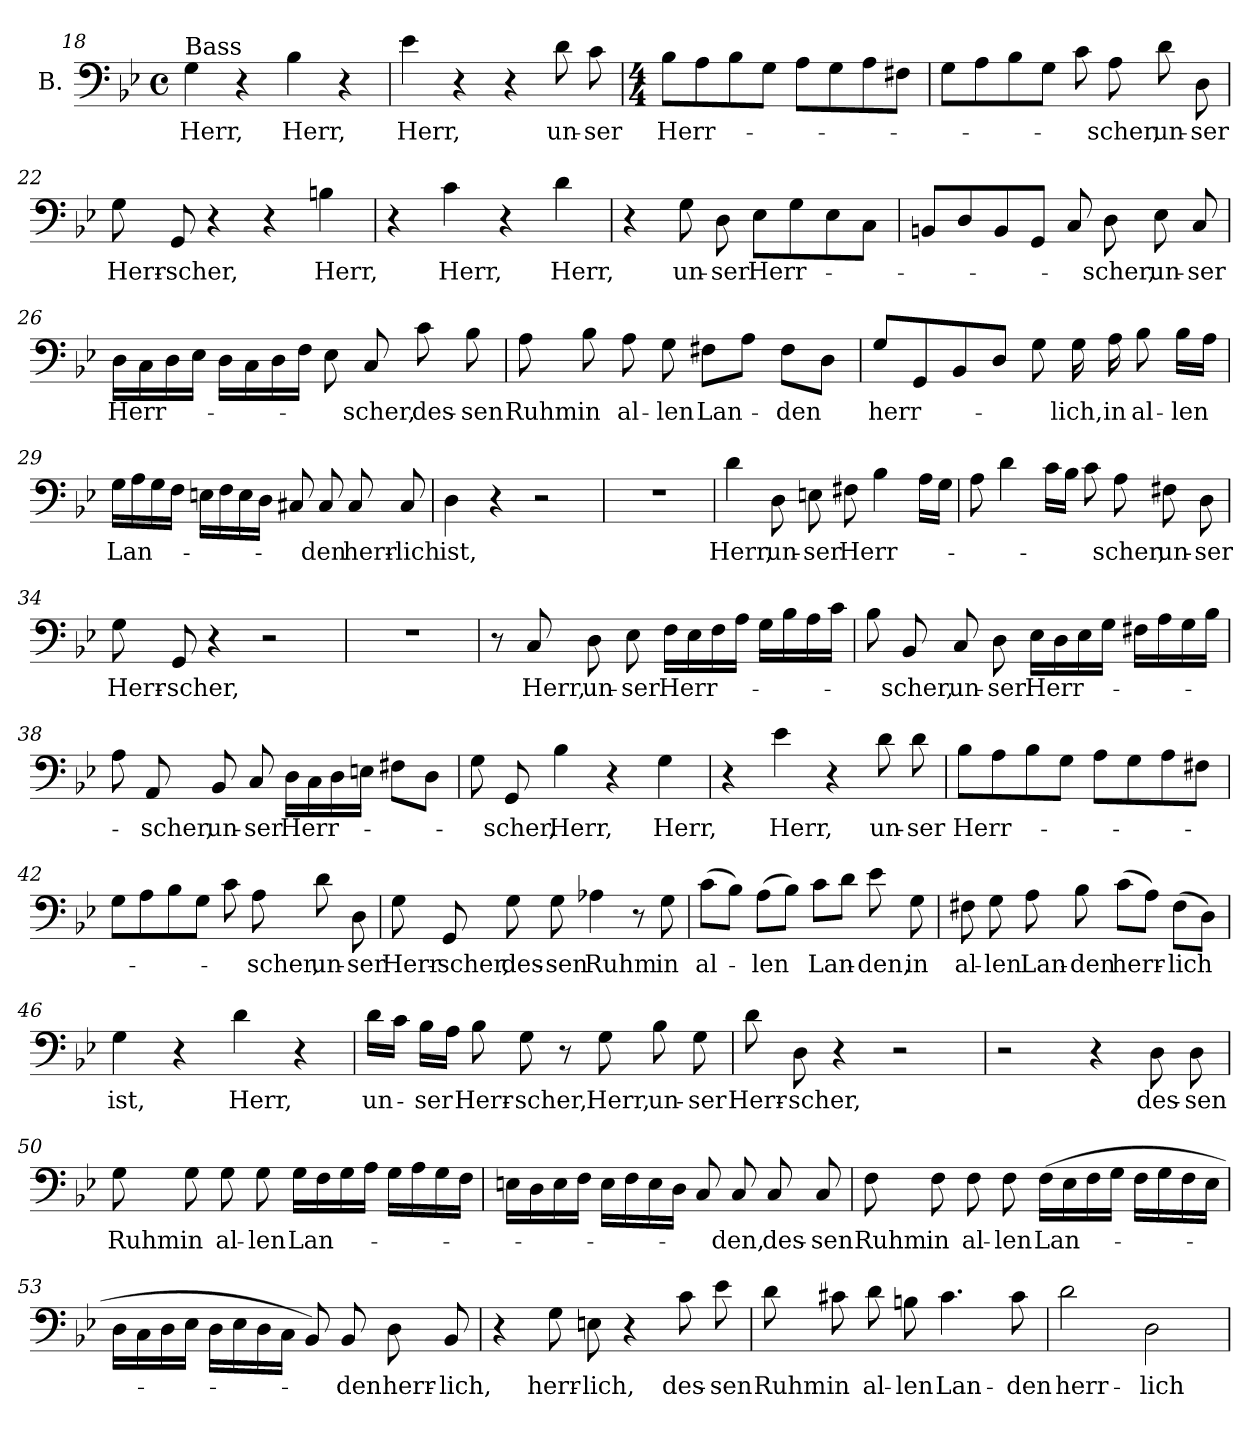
**kern	**text
*part1	*part1
*staff1	*staff1
*I"B.	*
*clefF4	*
*k[b-e-]	*
*B-:	*
*M4/4	*
*met(c)	*
=18	=18
!LO:TX:a:t=Bass	!
!	!LO:LY:b
4G\	Herr,
4r	.
!	!LO:LY:b
4B-\	Herr,
4r	.
=19	=19
!	!LO:LY:b
4e-\	Herr,
4r	.
4r	.
!	!LO:LY:b
8d\	un-
!	!LO:LY:b
8c\	-ser
=20	=20
*M4/4	*
!	!LO:LY:b
8B-\L	Herr-
8A\	.
8B-\	.
8G\J	.
8A\L	.
8G\	.
8A\	.
8F#X\J	.
=21	=21
8G\L	.
8A\	.
8B-\	.
8G\J	.
8c\	.
!	!LO:LY:b
8A\	-scher,
!	!LO:LY:b
8d\	un-
!	!LO:LY:b
8D\	-ser
!!LO:LB:g=z
=22	=22
!	!LO:LY:b
8G\	Herr-
!	!LO:LY:b
8GG/	-scher,
4r	.
4r	.
!	!LO:LY:b
4Bn\	Herr,
=23	=23
4r	.
!	!LO:LY:b
4c\	Herr,
4r	.
!	!LO:LY:b
4d\	Herr,
=24	=24
4r	.
!	!LO:LY:b
8G\	un-
!	!LO:LY:b
8D\	-ser
!	!LO:LY:b
8E-\L	Herr-
8G\	.
8E-\	.
8C\J	.
=25	=25
8BBn/L	.
8D/	.
8BB/	.
8GG/J	.
8C/	.
!	!LO:LY:b
8D\	-scher,
!	!LO:LY:b
8E-\	un-
!	!LO:LY:b
8C/	-ser
!!LO:LB:g=z
=26	=26
!	!LO:LY:b
16D\LL	Herr-
16C\	.
16D\	.
16E-\JJ	.
16D\LL	.
16C\	.
16D\	.
16F\JJ	.
8E-\	.
!	!LO:LY:b
8C/	-scher,
!	!LO:LY:b
8c\	des-
!	!LO:LY:b
8B-i\	-sen
=27	=27
!	!LO:LY:b
8A\	Ruhm
!	!LO:LY:b
8B-\	in
!	!LO:LY:b
8A\	al-
!	!LO:LY:b
8G\	-len
!	!LO:LY:b
8F#X\L	Lan-
8A\J	.
!	!LO:LY:b
8F#\L	-den
8D\J	.
=28	=28
!	!LO:LY:b
8G/L	herr-
8GG/	.
8BB-/	.
8D/J	.
8G\	.
!	!LO:LY:b
16G\	-lich,
!	!LO:LY:b
16A\	in
!	!LO:LY:b
8B-\	al-
!	!LO:LY:b
16B-\LL	-len
16A\JJ	.
!!LO:LB:g=z
=29	=29
!	!LO:LY:b
16G\LL	Lan-
16A\	.
16G\	.
16F\JJ	.
16En\LL	.
16F\	.
16E\	.
16D\JJ	.
8C#X/	.
!	!LO:LY:b
8C#/	-den
!	!LO:LY:b
8C#/	herr-
!	!LO:LY:b
8C#/	-lich
=30	=30
!	!LO:LY:b
4D\	ist,
4r	.
2r	.
=31	=31
1r	.
=32	=32
!	!LO:LY:b
4d\	Herr,
!	!LO:LY:b
8D\	un-
!	!LO:LY:b
8En\	-ser
!	!LO:LY:b
8F#X\	Herr-
4B-\	.
16A\LL	.
16G\JJ	.
!!LO:LB:g=z
=33	=33
8A\	.
4d\	.
16c\LL	.
16B-\JJ	.
8c\	.
!	!LO:LY:b
8A\	-scher,
!	!LO:LY:b
8F#X\	un-
!	!LO:LY:b
8D\	-ser
=34	=34
!	!LO:LY:b
8G\	Herr-
!	!LO:LY:b
8GG/	-scher,
4r	.
2r	.
=35	=35
1r	.
=36	=36
8r	.
!	!LO:LY:b
8C/	Herr,
!	!LO:LY:b
8D\	un-
!	!LO:LY:b
8E-\	-ser
!	!LO:LY:b
16F\LL	Herr-
16E-\	.
16F\	.
16A\JJ	.
16G\LL	.
16B-\	.
16A\	.
16c\JJ	.
!!LO:LB:g=z
=37	=37
8B-\	.
!	!LO:LY:b
8BB-/	-scher,
!	!LO:LY:b
8C/	un-
!	!LO:LY:b
8D\	-ser
!	!LO:LY:b
16E-\LL	Herr-
16D\	.
16E-\	.
16G\JJ	.
16F#X\LL	.
16A\	.
16G\	.
16B-\JJ	.
=38	=38
8A\	.
!	!LO:LY:b
8AA/	-scher,
!	!LO:LY:b
8BB-/	un-
!	!LO:LY:b
8C/	-ser
!	!LO:LY:b
16D\LL	Herr-
16C\	.
16D\	.
16En\JJ	.
8F#X\L	.
8D\J	.
=39	=39
8G\	.
!	!LO:LY:b
8GG/	-scher,
!	!LO:LY:b
4B-\	Herr,
4r	.
!	!LO:LY:b
4G\	Herr,
=40	=40
4r	.
!	!LO:LY:b
4e-\	Herr,
4r	.
!	!LO:LY:b
8d\	un-
!	!LO:LY:b
8d\	-ser
!!LO:LB:g=z
=41	=41
!	!LO:LY:b
8B-\L	Herr-
8A\	.
8B-\	.
8G\J	.
8A\L	.
8G\	.
8A\	.
8F#X\J	.
=42	=42
8G\L	.
8A\	.
8B-\	.
8G\J	.
8c\	.
!	!LO:LY:b
8A\	-scher,
!	!LO:LY:b
8d\	un-
!	!LO:LY:b
8D\	-ser
=43	=43
!	!LO:LY:b
8G\	Herr-
!	!LO:LY:b
8GG/	-scher,
!	!LO:LY:b
8G\	des-
!	!LO:LY:b
8G\	-sen
!	!LO:LY:b
4A-X\	Ruhm
8r	.
!	!LO:LY:b
8G\	in
=44	=44
!	!LO:LY:b
(>8c\L	al-
8B-\J)	.
!	!LO:LY:b
(>8A\L	-len
8B-\J)	.
!	!LO:LY:b
8c\L	Lan-
8d\J	.
!	!LO:LY:b
8e-\	-den,
!	!LO:LY:b
8G\	in
!!LO:LB:g=z
=45	=45
!	!LO:LY:b
8F#X\	al-
!	!LO:LY:b
8G\	-len
!	!LO:LY:b
8A\	Lan-
!	!LO:LY:b
8B-\	-den
!	!LO:LY:b
(>8c\L	herr-
8A\J)	.
!	!LO:LY:b
(>8F#\L	-lich
8D\J)	.
=46	=46
!	!LO:LY:b
4G\	ist,
4r	.
!	!LO:LY:b
4d\	Herr,
4r	.
=47	=47
!	!LO:LY:b
16d\LL	un-
16c\JJ	.
!	!LO:LY:b
16B-\LL	-ser
16A\JJ	.
!	!LO:LY:b
8B-\	Herr-
!	!LO:LY:b
8G\	-scher,
8r	.
!	!LO:LY:b
8G\	Herr,
!	!LO:LY:b
8B-\	un-
!	!LO:LY:b
8G\	-ser
=48	=48
!	!LO:LY:b
8d\	Herr-
!	!LO:LY:b
8D\	-scher,
4r	.
2r	.
!!LO:LB:g=z
=49	=49
2r	.
4r	.
!	!LO:LY:b
8D\	des-
!	!LO:LY:b
8D\	-sen
=50	=50
!	!LO:LY:b
8G\	Ruhm
!	!LO:LY:b
8G\	in
!	!LO:LY:b
8G\	al-
!	!LO:LY:b
8G\	-len
!	!LO:LY:b
16G\LL	Lan-
16F\	.
16G\	.
16A\JJ	.
16G\LL	.
16A\	.
16G\	.
16F\JJ	.
=51	=51
16En\LL	.
16D\	.
16E\	.
16F\JJ	.
16E\LL	.
16F\	.
16E\	.
16D\JJ	.
8C/	.
!	!LO:LY:b
8C/	-den,
!	!LO:LY:b
8C/	des-
!	!LO:LY:b
8C/	-sen
!!LO:LB:g=z
=52	=52
!	!LO:LY:b
8F\	Ruhm
!	!LO:LY:b
8F\	in
!	!LO:LY:b
8F\	al-
!	!LO:LY:b
8F\	-len
!	!LO:LY:b
(>16F\LL	Lan-
16E-\	.
16F\	.
16G\JJ	.
16F\LL	.
16G\	.
16F\	.
16E-\JJ	.
=53	=53
16D\LL	.
16C\	.
16D\	.
16E-\JJ	.
16D\LL	.
16E-\	.
16D\	.
16C\JJ	.
8BB-/)	.
!	!LO:LY:b
8BB-/	-den
!	!LO:LY:b
8D\	herr-
!	!LO:LY:b
8BB-/	-lich,
=54	=54
4r	.
!	!LO:LY:b
8G\	herr-
!	!LO:LY:b
8En\	-lich,
4r	.
!	!LO:LY:b
8c\	des-
!	!LO:LY:b
8e-i\	-sen
!!LO:PB:g=z
=55	=55
!	!LO:LY:b
8d\	Ruhm
!	!LO:LY:b
8c#X\	in
!	!LO:LY:b
8d\	al-
!	!LO:LY:b
8Bn\	-len
!	!LO:LY:b
4.c#\	Lan-
!	!LO:LY:b
8c#\	-den
=56	=56
!	!LO:LY:b
2d\	herr-
!	!LO:LY:b
2D\	-lich
=	=
*-	*-
